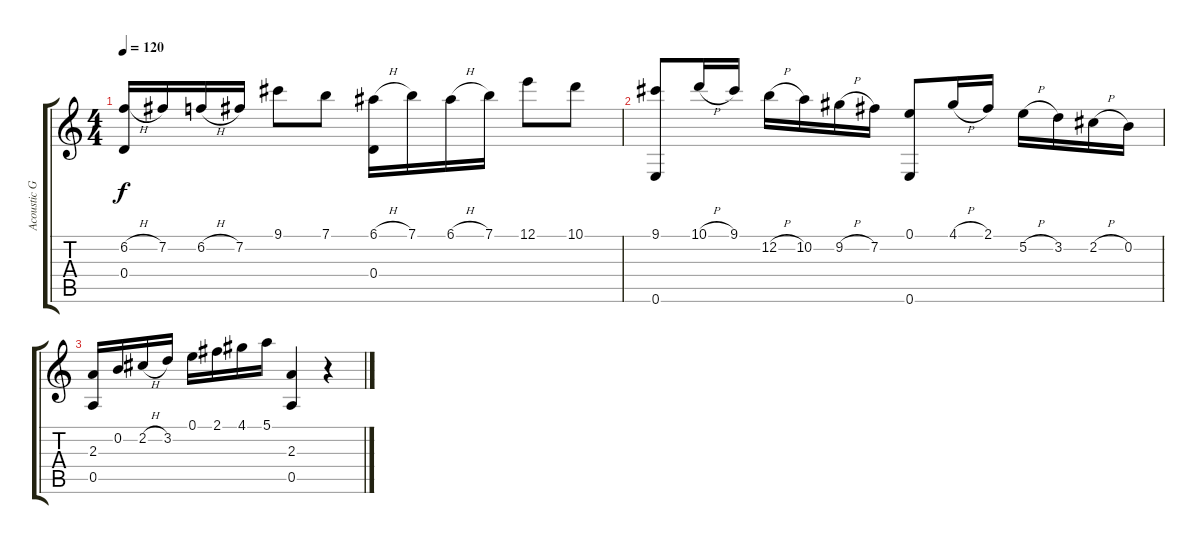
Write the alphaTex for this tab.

\track ("Acoustic Guitar" "Acoustic G") {instrument acousticguitarnylon}
\staff {score tabs}
\tuning (E4 B3 G3 D3 A2 E2) {hide}
\ts (4 4)
\tempo 120
\clef g2
\ks c
(6.2{h} 0.4).16{dy f} 7.2.16 6.2{h}.16 7.2.16 9.1.8 7.1.8 (6.1{h} 0.4).16 7.1.16 6.1{h}.16 7.1.16 12.1.8 10.1.8 |
(9.1 0.6).8 10.1{h}.16 9.1.16 12.2{h}.16 10.2.16 9.2{h}.16 7.2.16 (0.1 0.6).8 4.1{h}.16 2.1.16 5.2{h}.16 3.2.16 2.2{h}.16 0.2.16 |
(2.3 0.5).16 0.2.16 2.2{h}.16 3.2.16 0.1.16 2.1.16 4.1.16 5.1.16 (2.3 0.5).4 r.4
